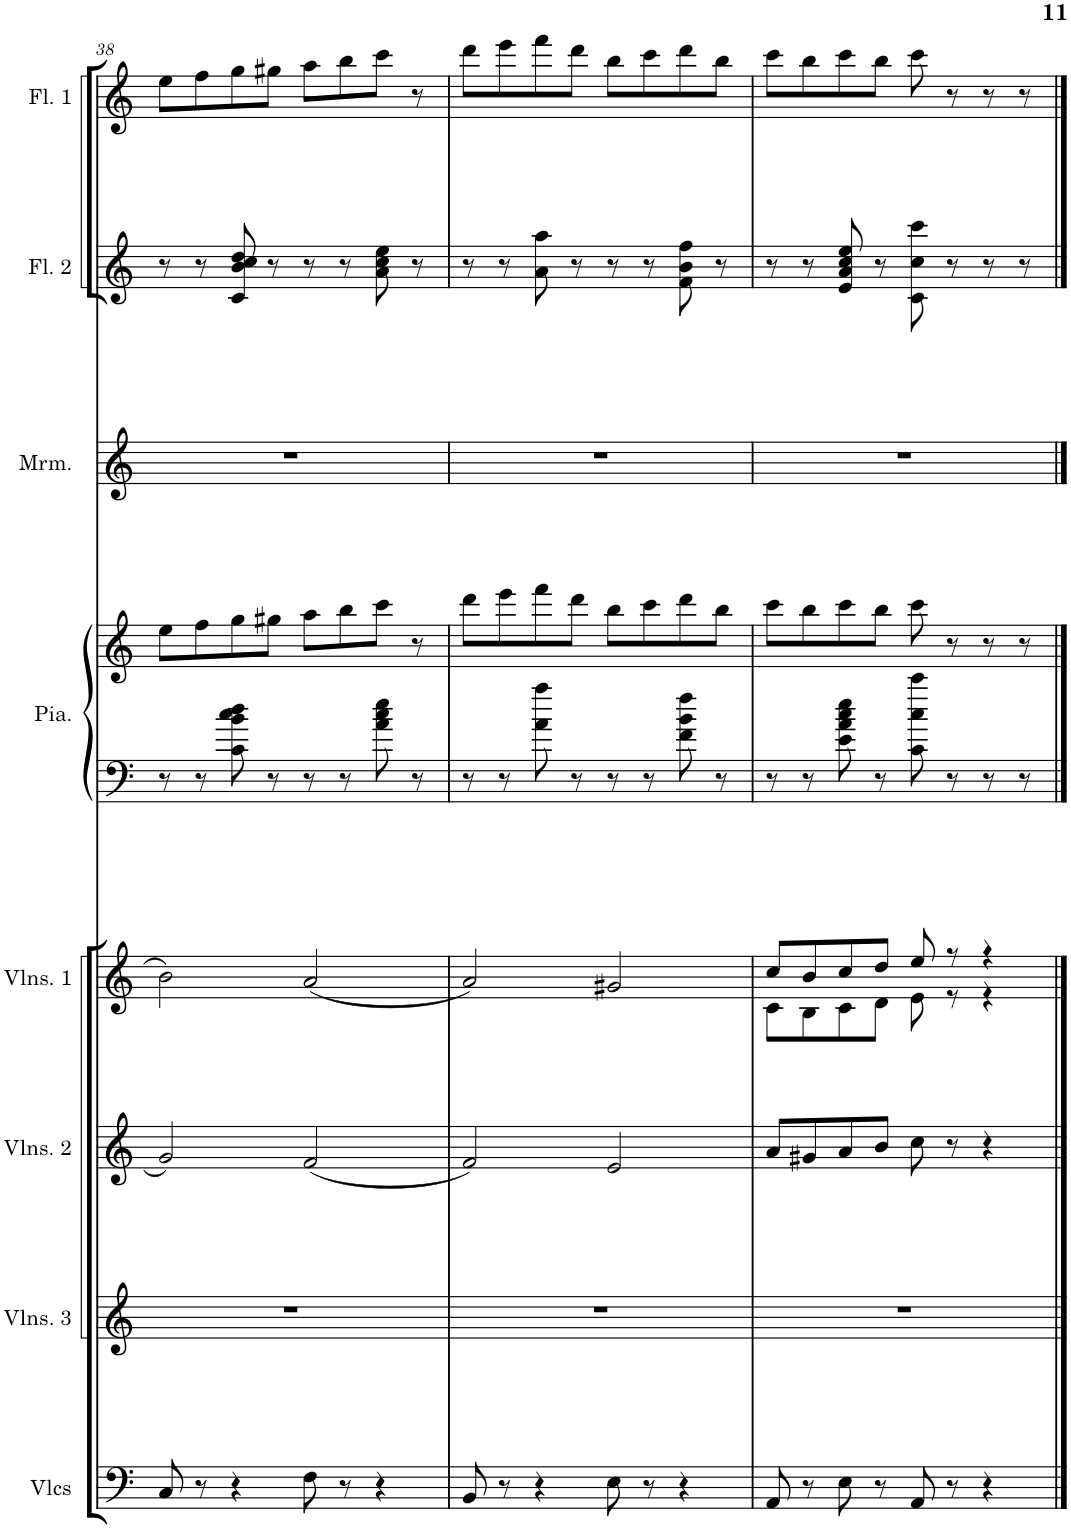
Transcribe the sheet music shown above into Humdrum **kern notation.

**kern	**kern	**kern	**kern	**kern	**kern	**kern	**kern	**kern
*part8	*part7	*part6	*part5	*part4	*part4	*part3	*part2	*part1
*staff9	*staff8	*staff7	*staff6	*staff5	*staff4	*staff3	*staff2	*staff1
*I"Cellos	*I"Violins 3	*I"Violins 2	*I"Violins 1	*I"Piano	*	*I"Marimba	*I"Flute 2	*I"Flute 1
*	*I'Vlns. 3	*I'Vlns. 2	*I'Vlns. 1	*I'Pia.	*	*I'Mrm.	*I'Fl. 2	*I'Fl. 1
!!LO:PB:g=z
*clefF4	*clefG2	*clefG2	*clefG2	*clefF4	*clefG2	*clefG2	*clefG2	*clefG2
*k[]	*k[]	*k[]	*k[]	*k[]	*k[]	*k[]	*k[]	*k[]
*M4/4	*M4/4	*M4/4	*M4/4	*M4/4	*M4/4	*M4/4	*M4/4	*M4/4
=38	=38	=38	=38	=38	=38	=38	=38	=38
8C/	1r	2g/	2b\	8r	8ee\L	1r	8r	8ee\L
8r	.	.	.	8r	8ff\	.	8r	8ff\
4r	.	.	.	8c\ 8b\ 8cc\ 8dd\	8gg\	.	8c/ 8b/ 8cc/ 8dd/	8gg\
.	.	.	.	8r	8gg#X\J	.	8r	8gg#X\J
8F\	.	(2f/	(2a/	8r	8aa\L	.	8r	8aa\L
8r	.	.	.	8r	8bb\	.	8r	8bb\
4r	.	.	.	8a\ 8cc\ 8ee\	8ccc\J	.	8a\ 8cc\ 8ee\	8ccc\J
.	.	.	.	8r	8r	.	8r	8r
=39	=39	=39	=39	=39	=39	=39	=39	=39
8BB/	1r	2f/)	2a/)	8r	8ddd\L	1r	8r	8ddd\L
8r	.	.	.	8r	8eee\	.	8r	8eee\
4r	.	.	.	8a\ 8aa\	8fff\	.	8a\ 8aa\	8fff\
.	.	.	.	8r	8ddd\J	.	8r	8ddd\J
8E\	.	2e/	2g#X/	8r	8bb\L	.	8r	8bb\L
8r	.	.	.	8r	8ccc\	.	8r	8ccc\
4r	.	.	.	8f\ 8b\ 8ff\	8ddd\	.	8f\ 8b\ 8ff\	8ddd\
.	.	.	.	8r	8bb\J	.	8r	8bb\J
=40	=40	=40	=40	=40	=40	=40	=40	=40
*	*	*	*^	*	*	*	*	*
8AA/	1r	8a/L	8cc/L	8c\L	8r	8ccc\L	1r	8r	8ccc\L
8r	.	8g#X/	8b/	8B\	8r	8bb\	.	8r	8bb\
8E\	.	8a/	8cc/	8c\	8e\ 8a\ 8cc\ 8ee\	8ccc\	.	8e/ 8a/ 8cc/ 8ee/	8ccc\
8r	.	8b/J	8dd/J	8d\J	8r	8bb\J	.	8r	8bb\J
8AA/	.	8cc\	8ee/	8e\	8c\ 8cc\ 8ccc\	8ccc\	.	8c\ 8cc\ 8ccc\	8ccc\
8r	.	8r	8r	8r	8r	8r	.	8r	8r
4r	.	4r	4r	4r	8r	8r	.	8r	8r
.	.	.	.	.	8r	8r	.	8r	8r
*	*	*	*v	*v	*	*	*	*	*
==	==	==	==	==	==	==	==	==
*-	*-	*-	*-	*-	*-	*-	*-	*-
